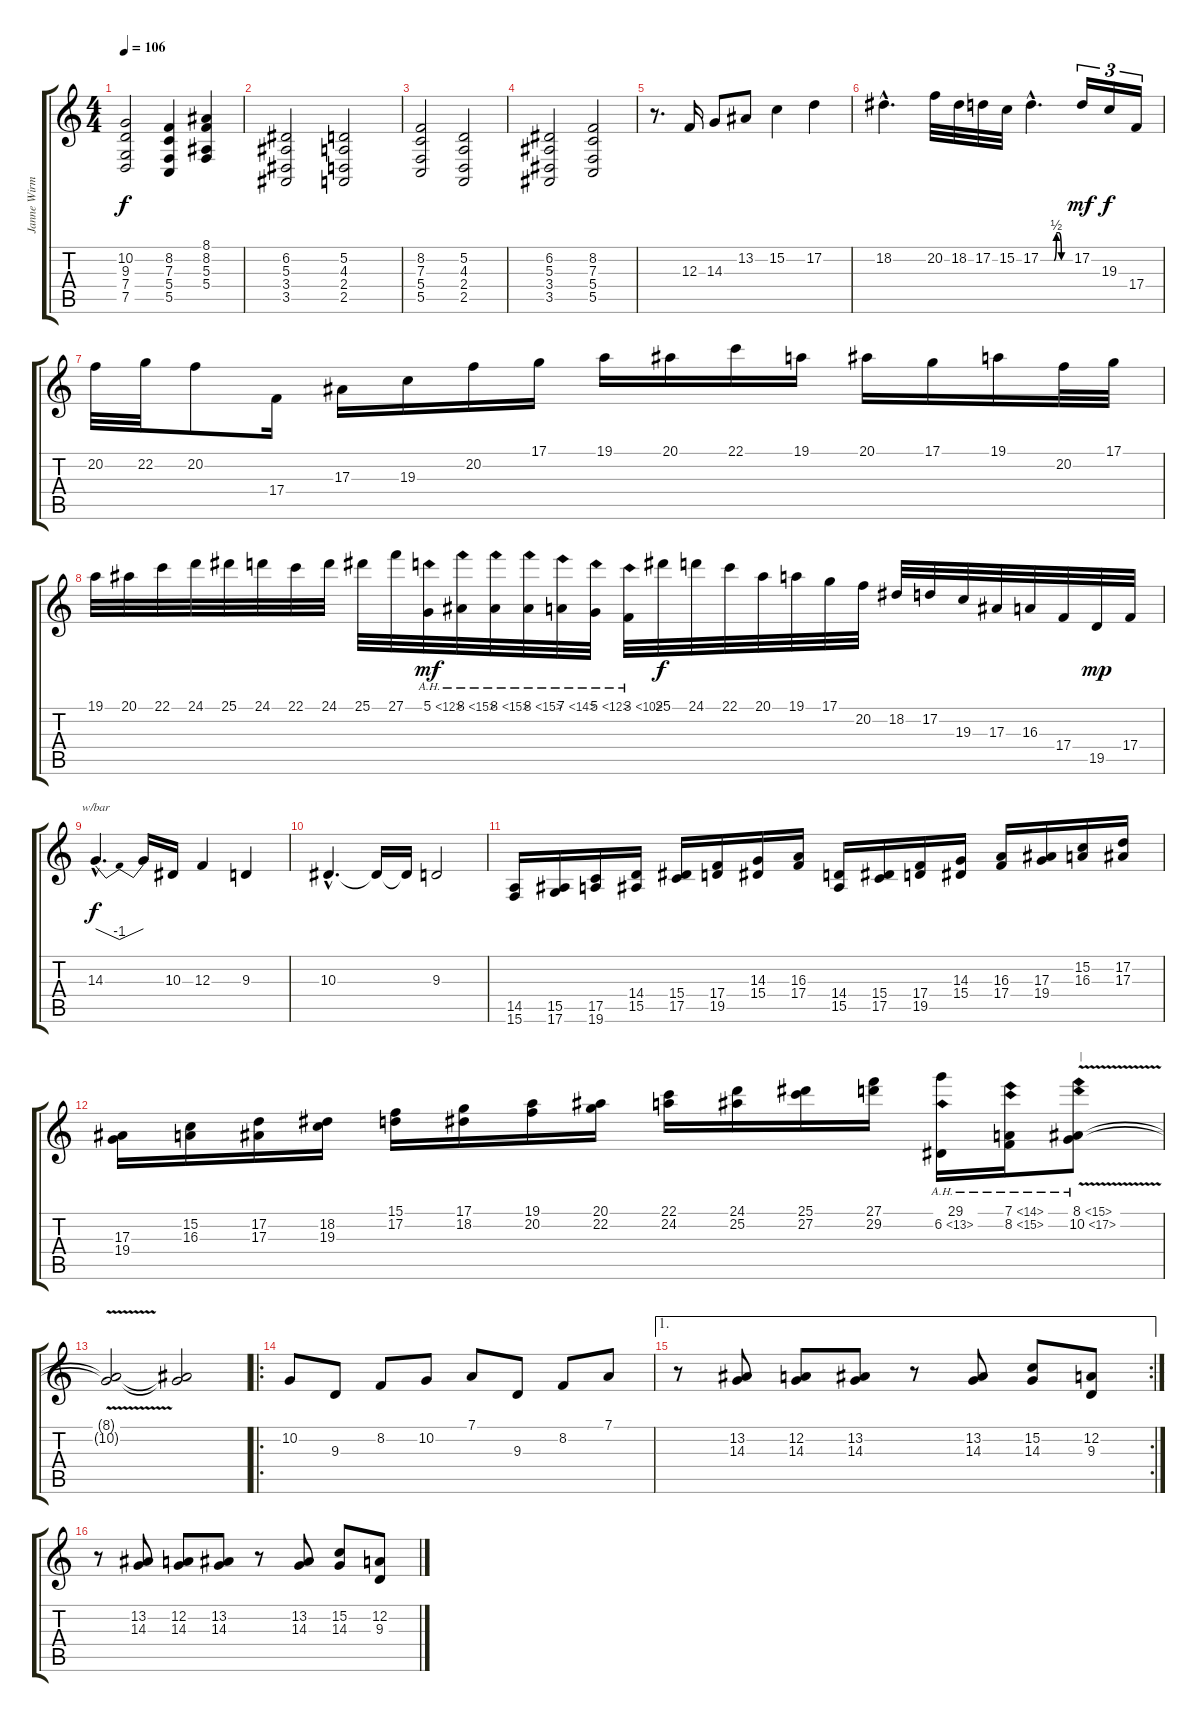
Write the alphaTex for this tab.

\track ("Janne Wirman" "Janne Wirm") {instrument stringensemble1}
\staff {score tabs}
\tuning (D4 A3 F3 C3 G2 D2) {hide}
\ts (4 4)
\tempo 106
\clef g2
\ks c
(10.2 9.3 7.4 7.5).2{dy f} (8.2 7.3 5.4 5.5).4 (8.1 8.2 5.3 5.4).4 |
(6.2 5.3 3.4 3.5).2 (5.2 4.3 2.4 2.5).2 |
(8.2 7.3 5.4 5.5).2 (5.2 4.3 2.4 2.5).2 |
(6.2 5.3 3.4 3.5).2 (8.2 7.3 5.4 5.5).2 |
r.8{d volume 14 instrument lead1square} 12.3.16 14.3.8 13.2.8 15.2.4 17.2.4 |
18.2{hac}.4{d} 20.2.32 18.2.32 17.2.32 15.2.32 17.2{be (custom 0 0 27 0 32 2 37 2 42 0 60 0) hac}.4{d} 17.2.16{tu (3 2) dy mf} 19.3.16{tu (3 2) dy f} 17.4.16{tu (3 2)} |
20.2.32 22.2.32 20.2.8 17.4.16 17.3.16 19.3.16 20.2.16 17.1.16 19.1.16 20.1.16 22.1.16 19.1.16 20.1.16 17.1.16 19.1.16 20.2.32 17.1.32 |
19.1.32 20.1.32 22.1.32 24.1.32 25.1.32 24.1.32 22.1.32 24.1.32 25.1.32 27.1.32 5.1{ah 7}.32{dy mf} 8.1{ah 7}.32 8.1{ah 7}.32 8.1{ah 7}.32 7.1{ah 7}.32 5.1{ah 7}.32 3.1{ah 7}.32 25.1.32{dy f} 24.1.32 22.1.32 20.1.32 19.1.32 17.1.32 20.2.32 18.2.32 17.2.32 19.3.32 17.3.32 16.3.32 17.4.32 19.5.32{dy mp} 17.4.32 |
14.3{hac}.4{d tbe (dip default 0 0 30 -4 60 0) dy f} 14.3{t}.16 10.3.16 12.3.4 9.3.4 |
10.3{hac}.4{d} 10.3{t}.16 10.3{t}.16 9.3.2 |
(14.5 15.6).16 (15.5 17.6).16 (17.5 19.6).16 (14.4 15.5).16 (15.4 17.5).16 (17.4 19.5).16 (14.3 15.4).16 (16.3 17.4).16 (14.4 15.5).16 (15.4 17.5).16 (17.4 19.5).16 (14.3 15.4).16 (16.3 17.4).16 (17.3 19.4).16 (15.2 16.3).16 (17.2 17.3).16 |
(17.3 19.4).16 (15.2 16.3).16 (17.2 17.3).16 (18.2 19.3).16 (15.1 17.2).16 (17.1 18.2).16 (19.1 20.2).16 (20.1 22.2).16 (22.1 24.2).16 (24.1 25.2).16 (25.1 27.2).16 (27.1 29.2).16 (29.1 6.2{ah 7}).16 (7.1{ah 7} 8.2{ah 7}).16 (8.1{ah 7 v} 10.2{ah 7 v}).8{txt "|"} |
(8.1{t} 10.2{t}).2 (8.1{t} 10.2{t}).2{volume 4} |
\ro
10.2.8{volume 13 instrument stringensemble1} 9.3.8 8.2.8 10.2.8 7.1.8 9.3.8 8.2.8 7.1.8 |
\ae 1
\rc 2
r.8 (13.2 14.3).8 (12.2 14.3).8 (13.2 14.3).8 r.8 (13.2 14.3).8 (15.2 14.3).8 (12.2 9.3).8 |
r.8 (13.2 14.3).8 (12.2 14.3).8 (13.2 14.3).8 r.8 (13.2 14.3).8 (15.2 14.3).8 (12.2 9.3).8
